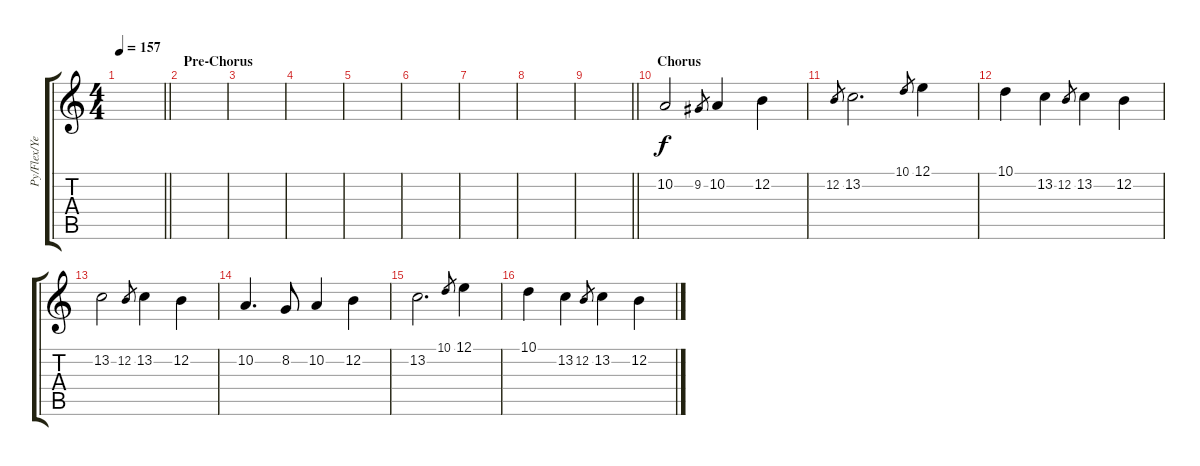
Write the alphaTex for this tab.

\track ("Py/Flex/Yellow" "Py/Flex/Ye") {instrument bagpipe}
\staff {score tabs}
\tuning (E4 B3 G3 D3 A2 D2) {hide}
\ts (4 4)
\tempo 157
\clef g2
\barLineRight lightlight
\ks c
|
\section ("" "Pre-Chorus")
|
|
|
|
|
|
|
\barLineRight lightlight
|
\section ("" "Chorus")
10.2.2 9.2.8{gr} 10.2.4 12.2.4 |
12.2.8{gr} 13.2.2{d} 10.1.8{gr} 12.1.4 |
10.1.4 13.2.4 12.2.8{gr} 13.2.4 12.2.4 |
13.2.2 12.2.8{gr} 13.2.4 12.2.4 |
10.2.4{d} 8.2.8 10.2.4 12.2.4 |
13.2.2{d} 10.1.8{gr} 12.1.4 |
10.1.4 13.2.4 12.2.8{gr} 13.2.4 12.2.4
